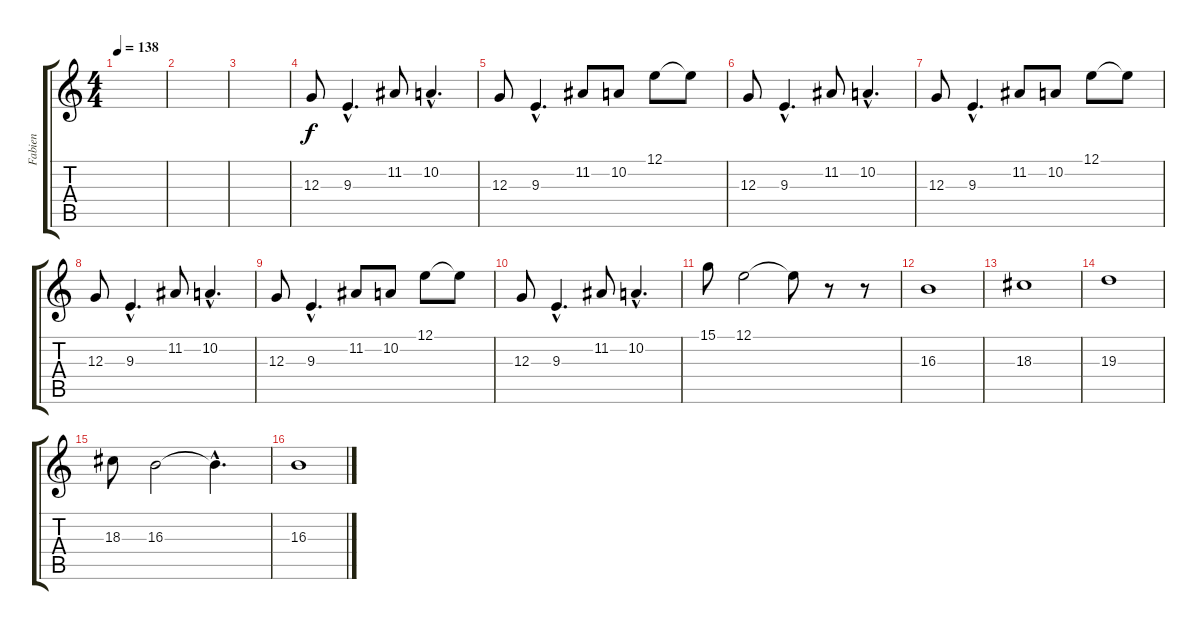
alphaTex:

\track ("Fabien" "Fabien") {instrument tenorsax}
\staff {score tabs}
\tuning (E4 B3 G3 D3 A2 E2) {hide}
\ts (4 4)
\tempo 138
\clef g2
\ks c
|
|
|
12.3.8 9.3{hac}.4{d} 11.2.8 10.2{hac}.4{d} |
12.3.8 9.3{hac}.4{d} 11.2.8 10.2.8 12.1.8 12.1{t}.8 |
12.3.8 9.3{hac}.4{d} 11.2.8 10.2{hac}.4{d} |
12.3.8 9.3{hac}.4{d} 11.2.8 10.2.8 12.1.8 12.1{t}.8 |
12.3.8 9.3{hac}.4{d} 11.2.8 10.2{hac}.4{d} |
12.3.8 9.3{hac}.4{d} 11.2.8 10.2.8 12.1.8 12.1{t}.8 |
12.3.8 9.3{hac}.4{d} 11.2.8 10.2{hac}.4{d} |
15.1.8 12.1.2 12.1{t}.8 r.8 r.8 |
16.3.1 |
18.3.1 |
19.3.1 |
18.3.8 16.3.2 16.3{hac t}.4{d} |
16.3.1
